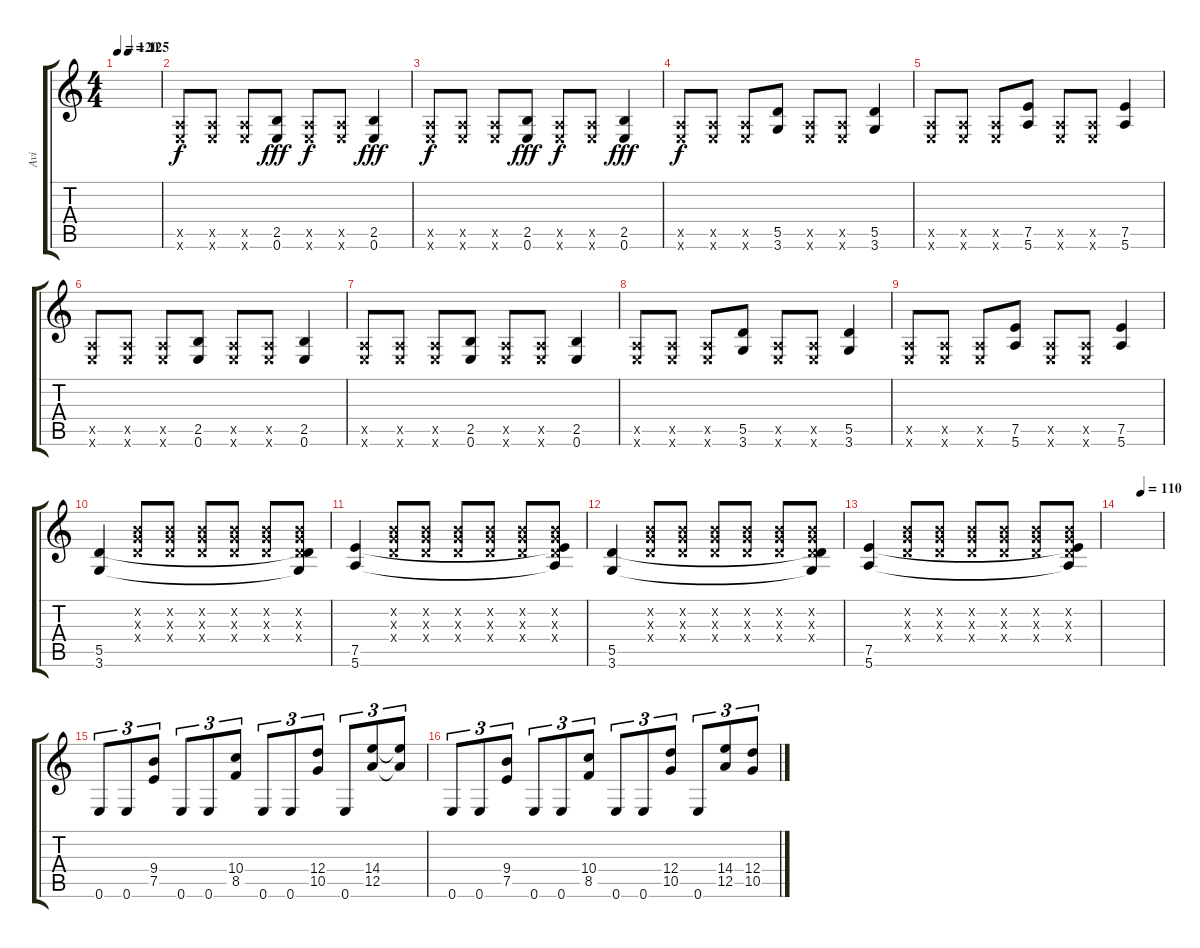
\track ("Avi" "Avi") {instrument overdrivenguitar}
\staff {score tabs}
\tuning (E4 B3 G3 D3 A2 E2) {hide}
\ts (4 4)
\tempo 120
\tempo (125 0.25)
\clef g2
\ks c
|
(0.5{x} 0.6{x}).8 (0.5{x} 0.6{x}).8 (0.5{x} 0.6{x}).8 (2.5 0.6).8{dy fff} (0.5{x} 0.6{x}).8{dy f} (0.5{x} 0.6{x}).8 (2.5 0.6).4{dy fff} |
(0.5{x} 0.6{x}).8{dy f} (0.5{x} 0.6{x}).8 (0.5{x} 0.6{x}).8 (2.5 0.6).8{dy fff} (0.5{x} 0.6{x}).8{dy f} (0.5{x} 0.6{x}).8 (2.5 0.6).4{dy fff} |
(0.5{x} 0.6{x}).8{dy f} (0.5{x} 0.6{x}).8 (0.5{x} 0.6{x}).8 (5.5 3.6).8 (0.5{x} 0.6{x}).8 (0.5{x} 0.6{x}).8 (5.5 3.6).4 |
(0.5{x} 0.6{x}).8 (0.5{x} 0.6{x}).8 (0.5{x} 0.6{x}).8 (7.5 5.6).8 (0.5{x} 0.6{x}).8 (0.5{x} 0.6{x}).8 (7.5 5.6).4 |
(0.5{x} 0.6{x}).8 (0.5{x} 0.6{x}).8 (0.5{x} 0.6{x}).8 (2.5 0.6).8 (0.5{x} 0.6{x}).8 (0.5{x} 0.6{x}).8 (2.5 0.6).4 |
(0.5{x} 0.6{x}).8 (0.5{x} 0.6{x}).8 (0.5{x} 0.6{x}).8 (2.5 0.6).8 (0.5{x} 0.6{x}).8 (0.5{x} 0.6{x}).8 (2.5 0.6).4 |
(0.5{x} 0.6{x}).8 (0.5{x} 0.6{x}).8 (0.5{x} 0.6{x}).8 (5.5 3.6).8 (0.5{x} 0.6{x}).8 (0.5{x} 0.6{x}).8 (5.5 3.6).4 |
(0.5{x} 0.6{x}).8 (0.5{x} 0.6{x}).8 (0.5{x} 0.6{x}).8 (7.5 5.6).8 (0.5{x} 0.6{x}).8 (0.5{x} 0.6{x}).8 (7.5 5.6).4 |
(5.5 3.6).4 (0.2{x} 0.3{x} 0.4{x}).8 (0.2{x} 0.3{x} 0.4{x}).8 (0.2{x} 0.3{x} 0.4{x}).8 (0.2{x} 0.3{x} 0.4{x}).8 (0.2{x} 0.3{x} 0.4{x}).8 (0.2{x} 0.3{x} 0.4{x} 5.5{t} 3.6{t}).8 |
(7.5 5.6).4 (0.2{x} 0.3{x} 0.4{x}).8 (0.2{x} 0.3{x} 0.4{x}).8 (0.2{x} 0.3{x} 0.4{x}).8 (0.2{x} 0.3{x} 0.4{x}).8 (0.2{x} 0.3{x} 0.4{x}).8 (0.2{x} 0.3{x} 0.4{x} 7.5{t} 5.6{t}).8 |
(5.5 3.6).4 (0.2{x} 0.3{x} 0.4{x}).8 (0.2{x} 0.3{x} 0.4{x}).8 (0.2{x} 0.3{x} 0.4{x}).8 (0.2{x} 0.3{x} 0.4{x}).8 (0.2{x} 0.3{x} 0.4{x}).8 (0.2{x} 0.3{x} 0.4{x} 5.5{t} 3.6{t}).8 |
(7.5 5.6).4 (0.2{x} 0.3{x} 0.4{x}).8 (0.2{x} 0.3{x} 0.4{x}).8 (0.2{x} 0.3{x} 0.4{x}).8 (0.2{x} 0.3{x} 0.4{x}).8 (0.2{x} 0.3{x} 0.4{x}).8 (0.2{x} 0.3{x} 0.4{x} 7.5{t} 5.6{t}).8 |
\tempo (110 0.5)
|
0.6.8{tu (3 2)} 0.6.8{tu (3 2)} (9.4 7.5).8{tu (3 2)} 0.6.8{tu (3 2)} 0.6.8{tu (3 2)} (10.4 8.5).8{tu (3 2)} 0.6.8{tu (3 2)} 0.6.8{tu (3 2)} (12.4 10.5).8{tu (3 2)} 0.6.8{tu (3 2)} (14.4 12.5).8{tu (3 2)} (14.4{t} 12.5{t}).8{tu (3 2)} |
0.6.8{tu (3 2)} 0.6.8{tu (3 2)} (9.4 7.5).8{tu (3 2)} 0.6.8{tu (3 2)} 0.6.8{tu (3 2)} (10.4 8.5).8{tu (3 2)} 0.6.8{tu (3 2)} 0.6.8{tu (3 2)} (12.4 10.5).8{tu (3 2)} 0.6.8{tu (3 2)} (14.4 12.5).8{tu (3 2)} (12.4 10.5).8{tu (3 2)}
